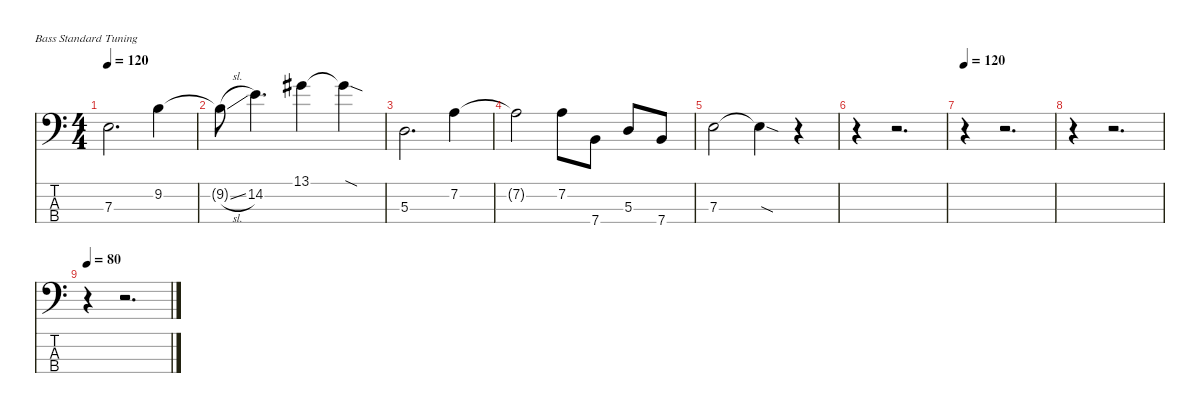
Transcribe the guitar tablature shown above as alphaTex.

\defaultSystemsLayout 4
\hideDynamics
\bracketExtendMode nobrackets
\singleTrackTrackNamePolicy hidden
\multiTrackTrackNamePolicy hidden
\firstSystemTrackNameMode fullname
\firstSystemTrackNameOrientation horizontal
\otherSystemsTrackNameOrientation horizontal
\track ("Martin Mendez - Bass" "el.bs.") {instrument electricbassfinger}
\staff {score tabs}
\tuning (G2 D2 A1 E1)
\ts (4 4)
\tempo 120
\clef f4
\ks c
7.3.2{d dy f beam Down} 9.2.4{beam Down} |
9.2{sl t}.8{beam Down} 14.2.4{d beam Down} 13.1{acc #}.4{beam Down} 13.1{sod t acc #}.4{beam Down} |
5.3.2{d beam Down} 7.2.4{beam Down} |
7.2{t}.2{beam Down} 7.2.8{beam Down} 7.4.8{beam Down} 5.3.8{beam Up} 7.4.8{beam Up} |
7.3.2{beam Down} 7.3{sod t}.4{beam Down} r.4{beam Down} |
r.4{beam Down} r.2{d beam Down} |
\tempo 120
r.4{beam Down} r.2{d beam Down} |
r.4{beam Down} r.2{d beam Down} |
\tempo 80
r.4{beam Down} r.2{d beam Down}
